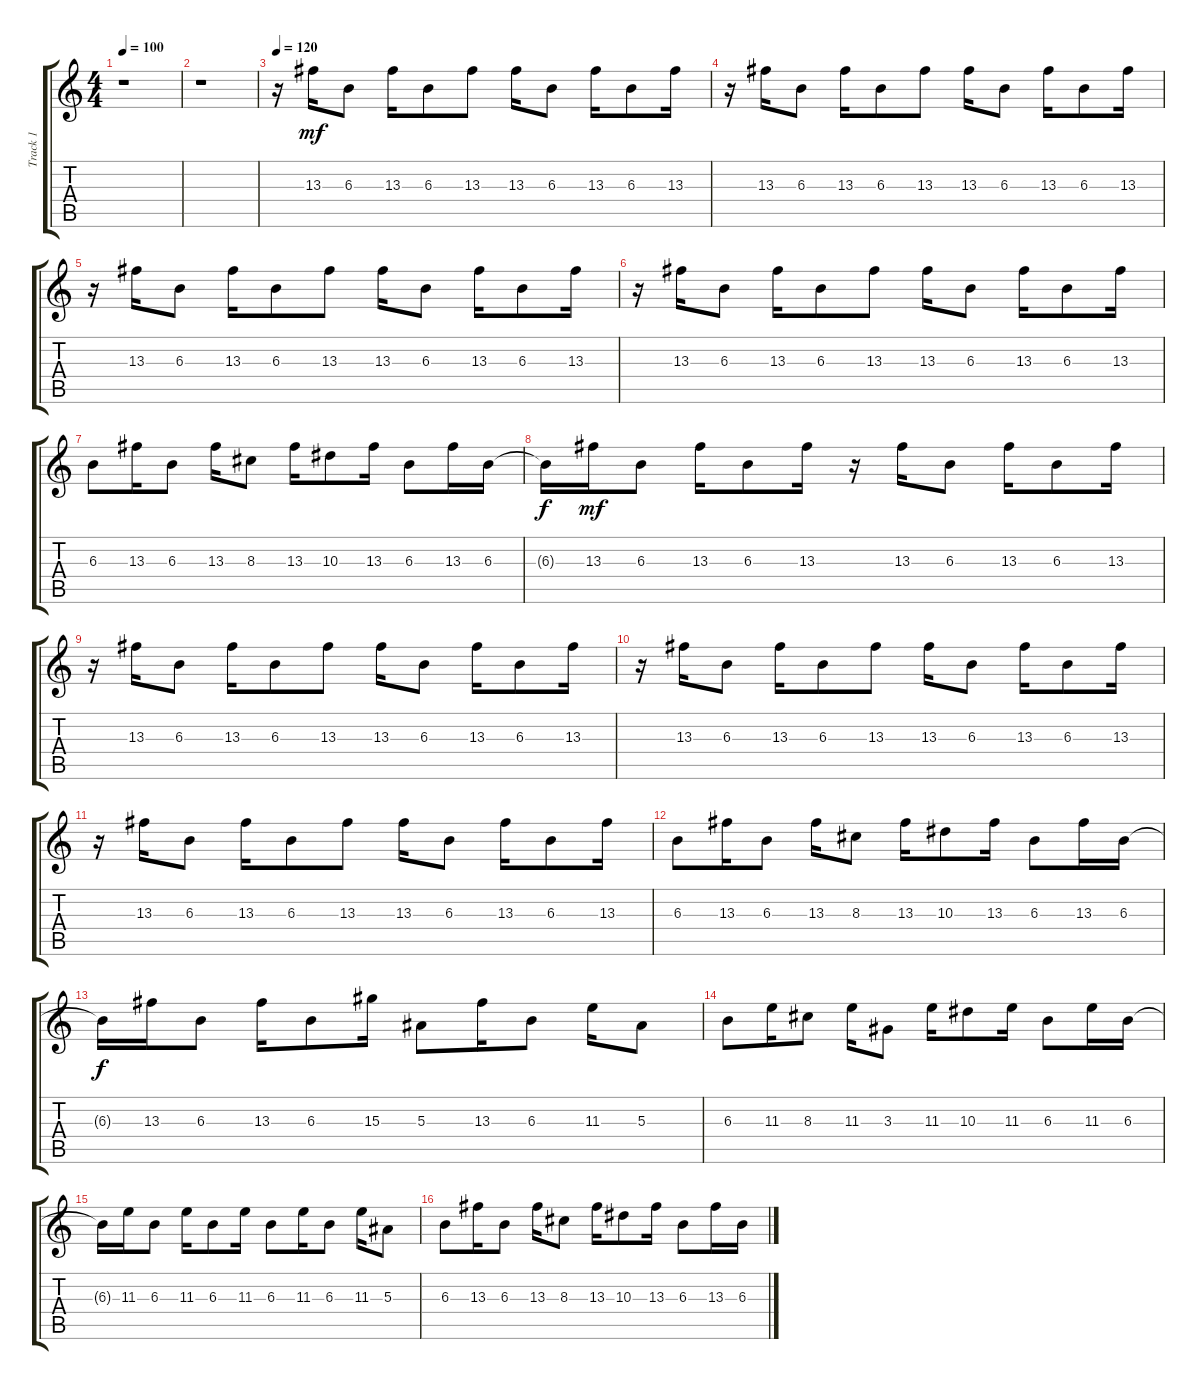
\track ("Track 1" "Track 1") {instrument distortionguitar}
\staff {score tabs}
\tuning (D4 A3 F3 C3 G2 C2) {hide}
\ts (4 4)
\tempo 100
\clef g2
\ks c
r.1{dy mf} |
r.1 |
\tempo 120
r.16 13.3.16{txt ""} 6.3.8 13.3.16 6.3.8 13.3.8 13.3.16 6.3.8 13.3.16 6.3.8 13.3.16 |
r.16 13.3.16 6.3.8 13.3.16 6.3.8 13.3.8 13.3.16 6.3.8 13.3.16 6.3.8 13.3.16 |
r.16 13.3.16 6.3.8 13.3.16 6.3.8 13.3.8 13.3.16 6.3.8 13.3.16 6.3.8 13.3.16 |
r.16 13.3.16 6.3.8 13.3.16 6.3.8 13.3.8 13.3.16 6.3.8 13.3.16 6.3.8 13.3.16 |
6.3.8 13.3.16 6.3.8 13.3.16 8.3.8 13.3.16 10.3.8 13.3.16 6.3.8 13.3.16 6.3.16 |
6.3{t}.16{dy f} 13.3.16{txt "" dy mf} 6.3.8 13.3.16 6.3.8 13.3.16 r.16 13.3.16 6.3.8 13.3.16 6.3.8 13.3.16 |
r.16 13.3.16 6.3.8 13.3.16 6.3.8 13.3.8 13.3.16 6.3.8 13.3.16 6.3.8 13.3.16 |
r.16 13.3.16 6.3.8 13.3.16 6.3.8 13.3.8 13.3.16 6.3.8 13.3.16 6.3.8 13.3.16 |
r.16 13.3.16 6.3.8 13.3.16 6.3.8 13.3.8 13.3.16 6.3.8 13.3.16 6.3.8 13.3.16 |
6.3.8 13.3.16 6.3.8 13.3.16 8.3.8 13.3.16 10.3.8 13.3.16 6.3.8 13.3.16 6.3.16 |
6.3{t}.16{dy f} 13.3.16 6.3.8 13.3.16 6.3.8 15.3.16 5.3.8 13.3.16 6.3.8 11.3.16 5.3.8 |
6.3.8 11.3.16 8.3.8 11.3.16 3.3.8 11.3.16 10.3.8 11.3.16 6.3.8 11.3.16 6.3.16 |
6.3{t}.16 11.3.16 6.3.8 11.3.16 6.3.8 11.3.16 6.3.8 11.3.16 6.3.8 11.3.16 5.3.8 |
6.3.8 13.3.16 6.3.8 13.3.16 8.3.8 13.3.16 10.3.8 13.3.16 6.3.8 13.3.16 6.3.16
